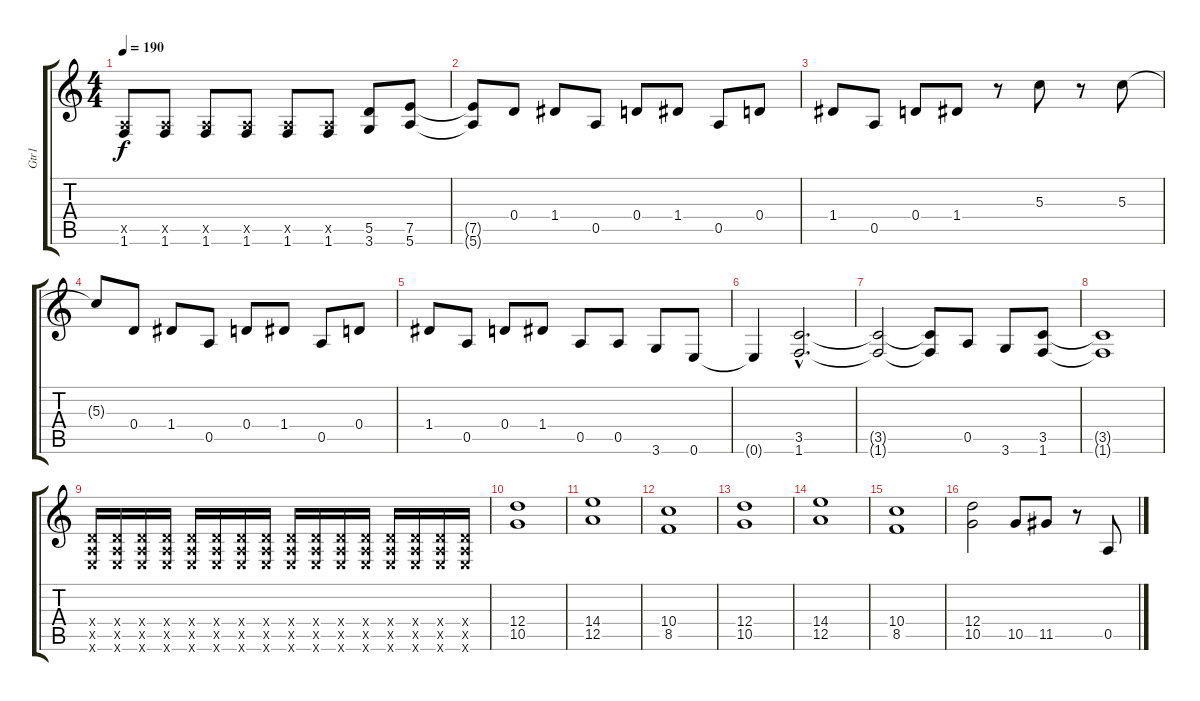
\track ("Gtr1" "Gtr1") {instrument overdrivenguitar}
\staff {score tabs}
\tuning (E4 B3 G3 D3 A2 E2) {hide}
\ts (4 4)
\tempo 190
\clef g2
\ks c
(0.5{x} 1.6).8{dy f} (0.5{x} 1.6).8 (0.5{x} 1.6).8 (0.5{x} 1.6).8 (0.5{x} 1.6).8 (0.5{x} 1.6).8 (5.5 3.6).8 (7.5 5.6).8 |
(7.5{t} 5.6{t}).8 0.4.8 1.4.8 0.5.8 0.4.8 1.4.8 0.5.8 0.4.8 |
1.4.8 0.5.8 0.4.8 1.4.8 r.8 5.3.8 r.8 5.3.8 |
5.3{t}.8 0.4.8 1.4.8 0.5.8 0.4.8 1.4.8 0.5.8 0.4.8 |
1.4.8 0.5.8 0.4.8 1.4.8 0.5.8 0.5.8 3.6.8 0.6.8 |
0.6{t}.4 (3.5{hac} 1.6{hac}).2{d} |
(3.5{t} 1.6{t}).2 (3.5{t} 1.6{t}).8 0.5.8 3.6.8 (3.5 1.6).8 |
(3.5{t} 1.6{t}).1 |
(0.4{x} 0.5{x} 0.6{x}).16 (0.4{x} 0.5{x} 0.6{x}).16 (0.4{x} 0.5{x} 0.6{x}).16 (0.4{x} 0.5{x} 0.6{x}).16 (0.4{x} 0.5{x} 0.6{x}).16 (0.4{x} 0.5{x} 0.6{x}).16 (0.4{x} 0.5{x} 0.6{x}).16 (0.4{x} 0.5{x} 0.6{x}).16 (0.4{x} 0.5{x} 0.6{x}).16 (0.4{x} 0.5{x} 0.6{x}).16 (0.4{x} 0.5{x} 0.6{x}).16 (0.4{x} 0.5{x} 0.6{x}).16 (0.4{x} 0.5{x} 0.6{x}).16 (0.4{x} 0.5{x} 0.6{x}).16 (0.4{x} 0.5{x} 0.6{x}).16 (0.4{x} 0.5{x} 0.6{x}).16 |
(12.4 10.5).1 |
(14.4 12.5).1 |
(10.4 8.5).1 |
(12.4 10.5).1 |
(14.4 12.5).1 |
(10.4 8.5).1 |
(12.4 10.5).2 10.5.8 11.5.8 r.8 0.5.8
